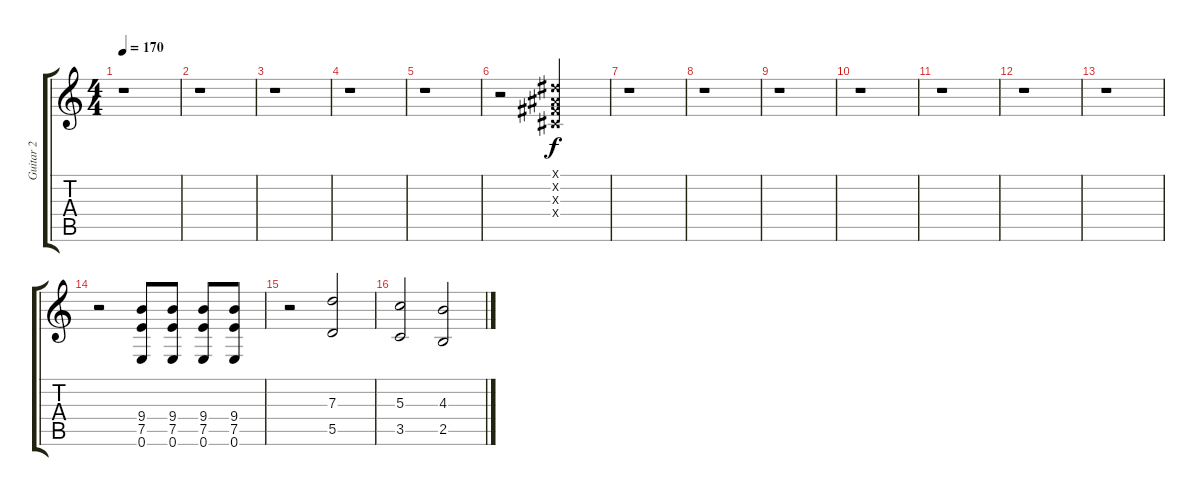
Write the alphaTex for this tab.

\track ("Guitar 2" "Guitar 2") {instrument distortionguitar}
\staff {score tabs}
\tuning (E4 B3 G3 D3 A2 E2) {hide}
\ts (4 4)
\tempo 170
\clef g2
\ks c
r.1{dy f} |
r.1 |
r.1 |
r.1 |
r.1 |
r.2 (-1.1{x} -1.2{x} -1.3{x} -1.4{x}).2 |
r.1 |
r.1 |
r.1 |
r.1 |
r.1 |
r.1 |
r.1 |
r.2 (9.4 7.5 0.6).8 (9.4 7.5 0.6).8 (9.4 7.5 0.6).8 (9.4 7.5 0.6).8 |
r.2 (7.3 5.5).2 |
(5.3 3.5).2 (4.3 2.5).2
